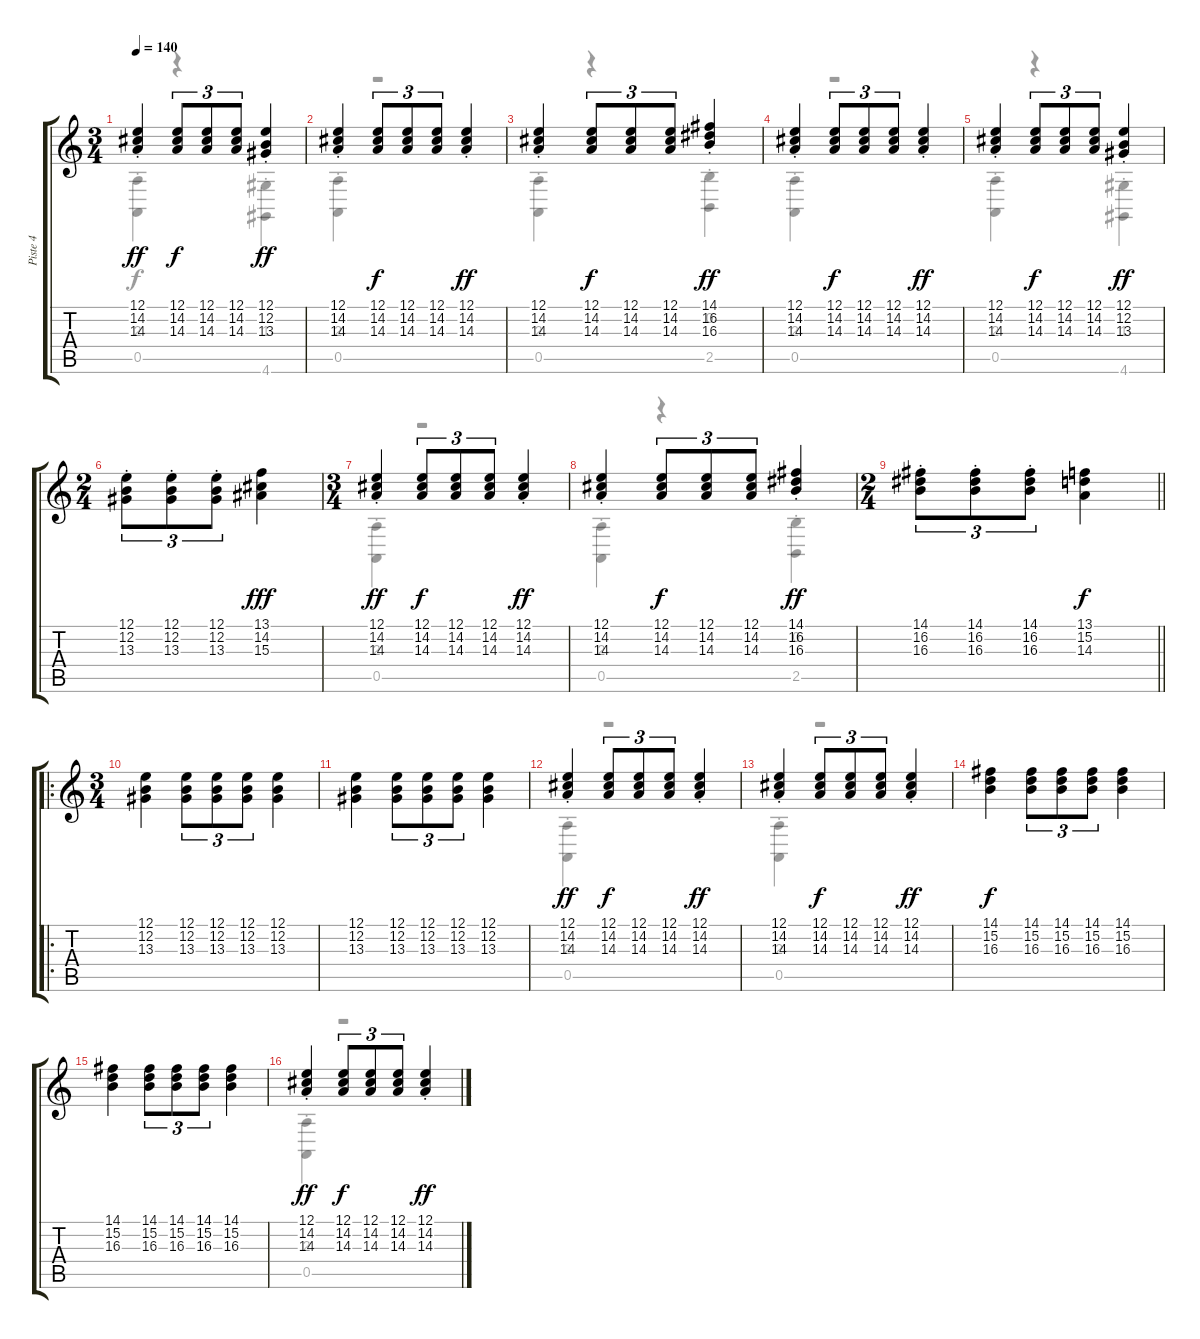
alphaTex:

\track ("Piste 4" "Piste 4") {instrument stringensemble1}
\staff {score tabs}
\tuning (E4 B3 G3 D3 A2 E2) {hide}
\voice
\ts (3 4)
\tempo 140
\clef g2
\ks c
(12.1{st} 14.2{st} 14.3{st}).4{dy ff} (12.1 14.2 14.3).8{tu (3 2) dy f} (12.1 14.2 14.3).8{tu (3 2)} (12.1 14.2 14.3).8{tu (3 2)} (12.1{st} 12.2{st} 13.3{st}).4{dy ff} |
(12.1{st} 14.2{st} 14.3{st}).4 (12.1 14.2 14.3).8{tu (3 2) dy f} (12.1 14.2 14.3).8{tu (3 2)} (12.1 14.2 14.3).8{tu (3 2)} (12.1{st} 14.2{st} 14.3{st}).4{dy ff} |
(12.1{st} 14.2{st} 14.3{st}).4 (12.1 14.2 14.3).8{tu (3 2) dy f} (12.1 14.2 14.3).8{tu (3 2)} (12.1 14.2 14.3).8{tu (3 2)} (14.1{st} 16.2{st} 16.3{st}).4{dy ff} |
(12.1{st} 14.2{st} 14.3{st}).4 (12.1 14.2 14.3).8{tu (3 2) dy f} (12.1 14.2 14.3).8{tu (3 2)} (12.1 14.2 14.3).8{tu (3 2)} (12.1{st} 14.2{st} 14.3{st}).4{dy ff} |
(12.1{st} 14.2{st} 14.3{st}).4 (12.1 14.2 14.3).8{tu (3 2) dy f} (12.1 14.2 14.3).8{tu (3 2)} (12.1 14.2 14.3).8{tu (3 2)} (12.1{st} 12.2{st} 13.3{st}).4{dy ff} |
\ts (2 4)
(12.1{st} 12.2{st} 13.3{st}).8{tu (3 2)} (12.1{st} 12.2{st} 13.3{st}).8{tu (3 2)} (12.1{st} 12.2{st} 13.3{st}).8{tu (3 2)} (13.1 14.2 15.3).4{dy fff} |
\ts (3 4)
(12.1{st} 14.2{st} 14.3{st}).4{dy ff} (12.1 14.2 14.3).8{tu (3 2) dy f} (12.1 14.2 14.3).8{tu (3 2)} (12.1 14.2 14.3).8{tu (3 2)} (12.1{st} 14.2{st} 14.3{st}).4{dy ff} |
(12.1{st} 14.2{st} 14.3{st}).4 (12.1 14.2 14.3).8{tu (3 2) dy f} (12.1 14.2 14.3).8{tu (3 2)} (12.1 14.2 14.3).8{tu (3 2)} (14.1{st} 16.2{st} 16.3{st}).4{dy ff} |
\ts (2 4)
\barLineRight lightlight
(14.1{st} 16.2{st} 16.3{st}).8{tu (3 2)} (14.1{st} 16.2{st} 16.3{st}).8{tu (3 2)} (14.1{st} 16.2{st} 16.3{st}).8{tu (3 2)} (13.1 15.2 14.3).4{dy f} |
\ro
\ts (3 4)
\section ("" "")
(12.1 12.2 13.3).4 (12.1 12.2 13.3).8{tu (3 2)} (12.1 12.2 13.3).8{tu (3 2)} (12.1 12.2 13.3).8{tu (3 2)} (12.1 12.2 13.3).4 |
(12.1 12.2 13.3).4 (12.1 12.2 13.3).8{tu (3 2)} (12.1 12.2 13.3).8{tu (3 2)} (12.1 12.2 13.3).8{tu (3 2)} (12.1 12.2 13.3).4 |
(12.1{st} 14.2{st} 14.3{st}).4{dy ff} (12.1 14.2 14.3).8{tu (3 2) dy f} (12.1 14.2 14.3).8{tu (3 2)} (12.1 14.2 14.3).8{tu (3 2)} (12.1{st} 14.2{st} 14.3{st}).4{dy ff} |
(12.1{st} 14.2{st} 14.3{st}).4 (12.1 14.2 14.3).8{tu (3 2) dy f} (12.1 14.2 14.3).8{tu (3 2)} (12.1 14.2 14.3).8{tu (3 2)} (12.1{st} 14.2{st} 14.3{st}).4{dy ff} |
(14.1 15.2 16.3).4{dy f} (14.1 15.2 16.3).8{tu (3 2)} (14.1 15.2 16.3).8{tu (3 2)} (14.1 15.2 16.3).8{tu (3 2)} (14.1 15.2 16.3).4 |
(14.1 15.2 16.3).4 (14.1 15.2 16.3).8{tu (3 2)} (14.1 15.2 16.3).8{tu (3 2)} (14.1 15.2 16.3).8{tu (3 2)} (14.1 15.2 16.3).4 |
(12.1{st} 14.2{st} 14.3{st}).4{dy ff} (12.1 14.2 14.3).8{tu (3 2) dy f} (12.1 14.2 14.3).8{tu (3 2)} (12.1 14.2 14.3).8{tu (3 2)} (12.1{st} 14.2{st} 14.3{st}).4{dy ff}
\voice
\clef g2
\ottava regular
\simile none
\ks c
(2.3{st} 0.5{st}).4{dy f} r.4 (1.3{st} 4.6{st}).4 |
(2.3{st} 0.5{st}).4 r.2 |
(2.3{st} 0.5{st}).4 r.4 (0.2{st} 2.5{st}).4 |
(2.3{st} 0.5{st}).4 r.2 |
(2.3{st} 0.5{st}).4 r.4 (1.3{st} 4.6{st}).4 |
|
(2.3{st} 0.5{st}).4 r.2 |
(2.3{st} 0.5{st}).4 r.4 (0.2{st} 2.5{st}).4 |
\barLineRight lightlight
|
|
|
(2.3{st} 0.5{st}).4 r.2 |
(2.3{st} 0.5{st}).4 r.2 |
|
|
(2.3{st} 0.5{st}).4 r.2
